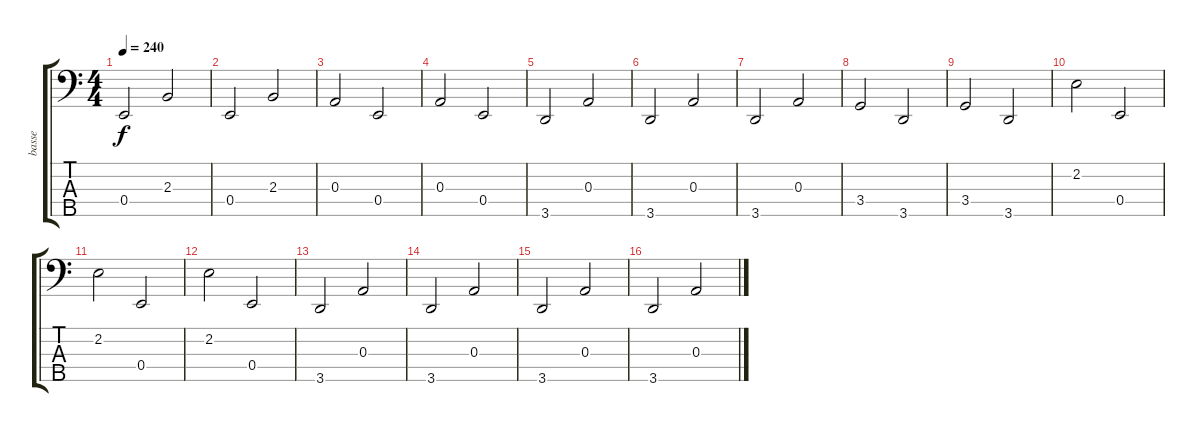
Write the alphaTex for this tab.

\track ("basse" "basse") {instrument acousticguitarnylon}
\staff {score tabs}
\tuning (G2 D2 A1 E1 B0) {hide}
\ts (4 4)
\tempo 240
\clef f4
\ks c
0.4.2{dy f} 2.3.2 |
0.4.2 2.3.2 |
0.3.2 0.4.2 |
0.3.2 0.4.2 |
3.5.2 0.3.2 |
3.5.2 0.3.2 |
3.5.2 0.3.2 |
3.4.2 3.5.2 |
3.4.2 3.5.2 |
2.2.2 0.4.2 |
2.2.2 0.4.2 |
2.2.2 0.4.2 |
3.5.2 0.3.2 |
3.5.2 0.3.2 |
3.5.2 0.3.2 |
3.5.2 0.3.2
